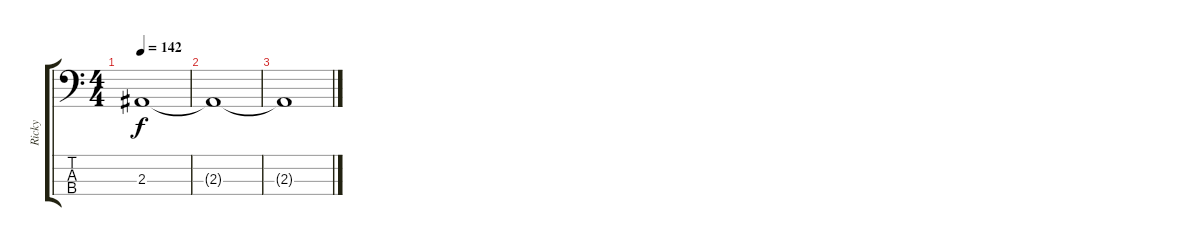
\track ("Ricky" "Ricky") {instrument electricbasspick}
\staff {score tabs}
\tuning (Gb2 Db2 Ab1 Eb1) {hide}
\ts (4 4)
\tempo 142
\clef f4
\ks c
2.3.1{dy f volume 0} |
2.3{t}.1 |
2.3{t}.1
